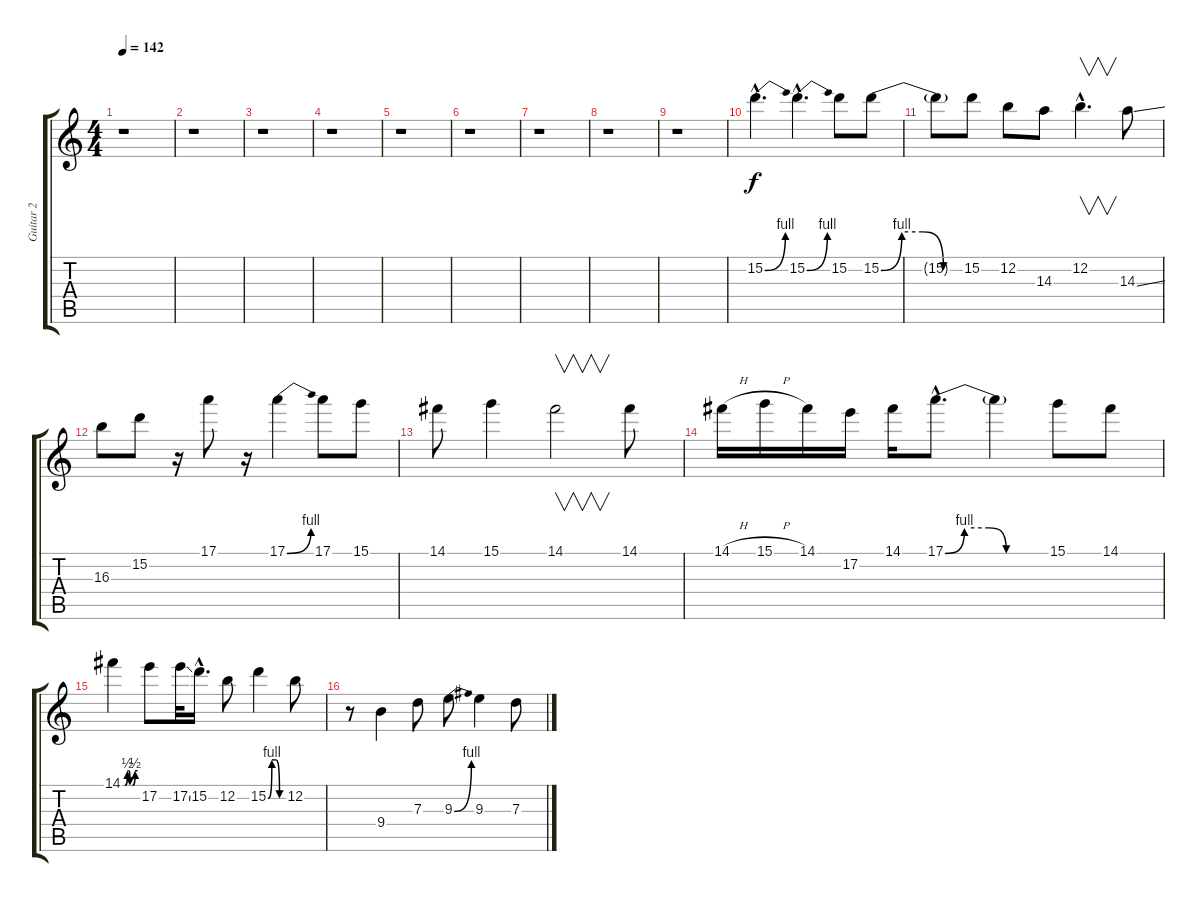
\track ("Guitar 2" "Guitar 2") {instrument overdrivenguitar}
\staff {score tabs}
\tuning (E4 B3 G3 D3 A2 E2) {hide}
\ts (4 4)
\tempo 142
\clef g2
\ks c
r.1{dy f} |
r.1 |
r.1 |
r.1 |
r.1 |
r.1 |
r.1 |
r.1 |
r.1 |
15.2{be (bend 0 0 60 4) hac}.4{d} 15.2{be (bend 0 0 60 4) hac}.4{d} 15.2.8 15.2{be (custom 0 0 15 4 30 4 45 0 60 0)}.8 |
15.2{t}.8 15.2.8 12.2.8 14.3.8 12.2{hac}.4{v d} 14.3{ss}.8 |
16.3.8 15.2.8 r.16 17.1.8 r.16 17.1{be (bend 0 0 60 4)}.4 17.1.8 15.1.8 |
14.1.8 15.1.4 14.1.2{v} 14.1.8 |
14.1{h}.16 15.1{h}.16 14.1.16 17.2.16 14.1.16 17.1{be (custom 0 0 11 4 25 4 35 0 45 0 60 0) hac}.8{d} 17.1{t}.4 15.1.8 14.1.8 |
14.1{be (custom 0 0 10 0 20 2 25 2 30 0 35 0 40 0 50 2 60 2)}.4 17.2.8 17.2{ss}.32 15.2{hac}.16{d} 12.2.8 15.2{be (custom 0 0 15 4 30 4 45 0 60 0)}.4 12.2.8 |
r.8 9.4.4 7.3.8 9.3{be (bend 0 0 60 4)}.8 9.3.4 7.3.8
